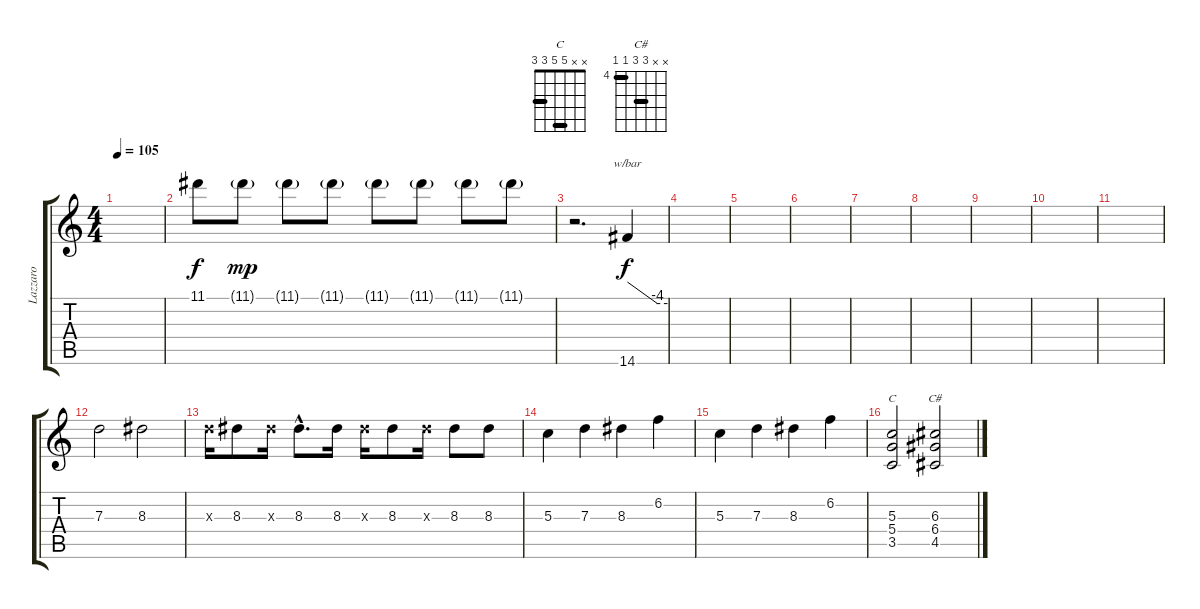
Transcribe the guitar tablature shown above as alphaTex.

\track ("Lazzaro" "Lazzaro") {instrument overdrivenguitar}
\staff {score tabs}
\tuning (E4 B3 G3 D3 A2 E2) {hide}
\chord ("C" x x 5 5 3 3) {barre (3 5)}
\chord ("C#" x x 6 6 4 4) {firstfret 4 barre (4 6)}
\ts (4 4)
\tempo 105
\clef g2
\ks c
|
11.1.8{dy f} 11.1{g}.8{dy mp} 11.1{g}.8 11.1{g}.8 11.1{g}.8 11.1{g}.8 11.1{g}.8 11.1{g}.8 |
r.2{d instrument overdrivenguitar} 14.6.4{tbe (custom default 0 0 45 -16 60 -16) dy f} |
|
|
|
|
|
|
|
|
7.3.2 8.3.2 |
7.3{x}.16 8.3.8 8.3{x}.16 8.3{hac}.8{d} 8.3.16 8.3{x}.16 8.3.8 8.3{x}.16 8.3.8 8.3.8 |
5.3.4 7.3.4 8.3.4 6.2.4 |
5.3.4 7.3.4 8.3.4 6.2.4 |
(5.3 5.4 3.5).2{ch "C"} (6.3 6.4 4.5).2{ch "C#"}
